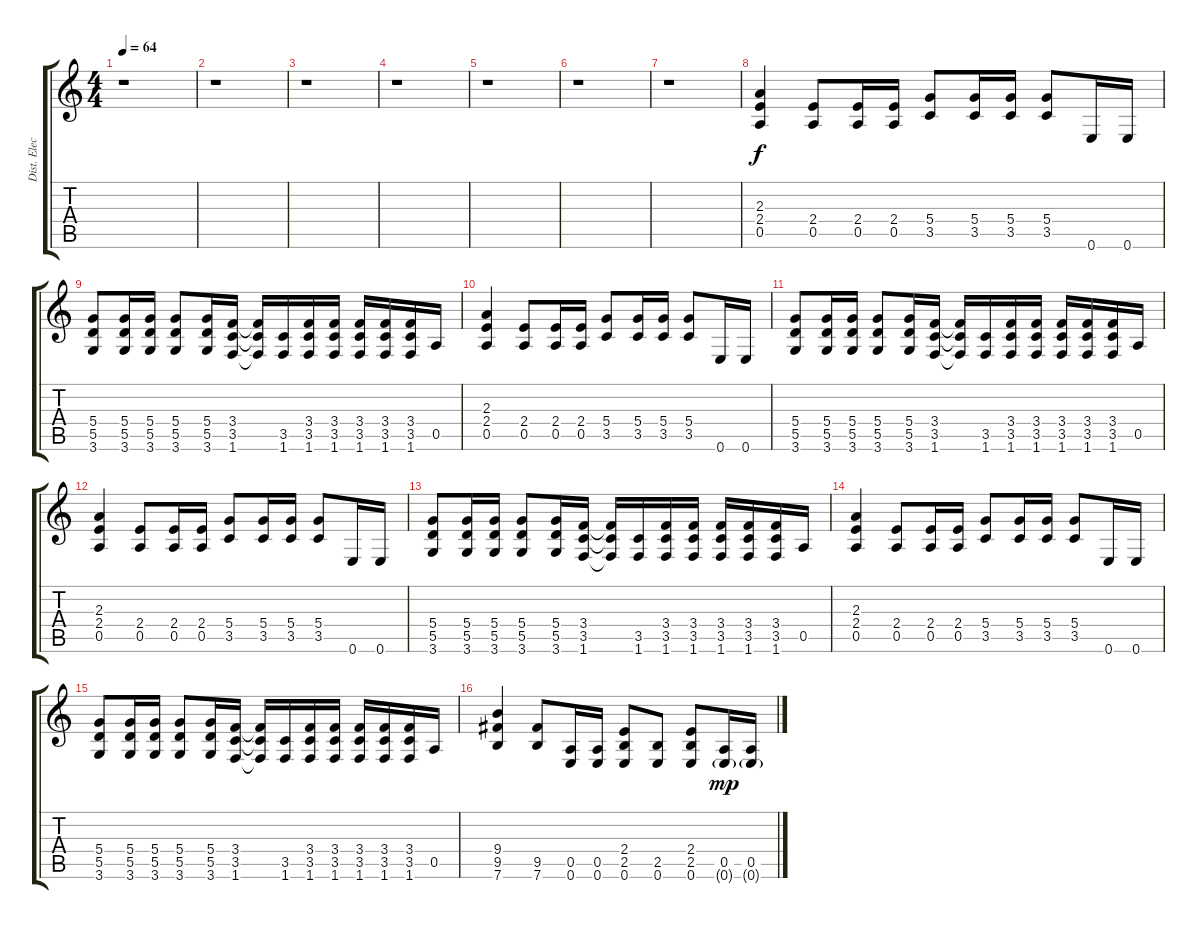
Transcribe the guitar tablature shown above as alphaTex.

\track ("Dist. Elec." "Dist. Elec") {instrument distortionguitar}
\staff {score tabs}
\tuning (E4 B3 G3 D3 A2 E2) {hide}
\ts (4 4)
\tempo 64
\clef g2
\ks c
r.1{dy f} |
r.1 |
r.1 |
r.1 |
r.1 |
r.1 |
r.1 |
(2.3 2.4 0.5).4 (2.4 0.5).8 (2.4 0.5).16 (2.4 0.5).16 (5.4 3.5).8 (5.4 3.5).16 (5.4 3.5).16 (5.4 3.5).8 0.6.16 0.6.16 |
(5.4 5.5 3.6).8 (5.4 5.5 3.6).16 (5.4 5.5 3.6).16 (5.4 5.5 3.6).8 (5.4 5.5 3.6).16 (3.4 3.5 1.6).16 (3.4{t} 3.5{t} 1.6{t}).16 (3.5 1.6).16 (3.4 3.5 1.6).16 (3.4 3.5 1.6).16 (3.4 3.5 1.6).16 (3.4 3.5 1.6).16 (3.4 3.5 1.6).16 0.5.16 |
(2.3 2.4 0.5).4 (2.4 0.5).8 (2.4 0.5).16 (2.4 0.5).16 (5.4 3.5).8 (5.4 3.5).16 (5.4 3.5).16 (5.4 3.5).8 0.6.16 0.6.16 |
(5.4 5.5 3.6).8 (5.4 5.5 3.6).16 (5.4 5.5 3.6).16 (5.4 5.5 3.6).8 (5.4 5.5 3.6).16 (3.4 3.5 1.6).16 (3.4{t} 3.5{t} 1.6{t}).16 (3.5 1.6).16 (3.4 3.5 1.6).16 (3.4 3.5 1.6).16 (3.4 3.5 1.6).16 (3.4 3.5 1.6).16 (3.4 3.5 1.6).16 0.5.16 |
(2.3 2.4 0.5).4 (2.4 0.5).8 (2.4 0.5).16 (2.4 0.5).16 (5.4 3.5).8 (5.4 3.5).16 (5.4 3.5).16 (5.4 3.5).8 0.6.16 0.6.16 |
(5.4 5.5 3.6).8 (5.4 5.5 3.6).16 (5.4 5.5 3.6).16 (5.4 5.5 3.6).8 (5.4 5.5 3.6).16 (3.4 3.5 1.6).16 (3.4{t} 3.5{t} 1.6{t}).16 (3.5 1.6).16 (3.4 3.5 1.6).16 (3.4 3.5 1.6).16 (3.4 3.5 1.6).16 (3.4 3.5 1.6).16 (3.4 3.5 1.6).16 0.5.16 |
(2.3 2.4 0.5).4 (2.4 0.5).8 (2.4 0.5).16 (2.4 0.5).16 (5.4 3.5).8 (5.4 3.5).16 (5.4 3.5).16 (5.4 3.5).8 0.6.16 0.6.16 |
(5.4 5.5 3.6).8 (5.4 5.5 3.6).16 (5.4 5.5 3.6).16 (5.4 5.5 3.6).8 (5.4 5.5 3.6).16 (3.4 3.5 1.6).16 (3.4{t} 3.5{t} 1.6{t}).16 (3.5 1.6).16 (3.4 3.5 1.6).16 (3.4 3.5 1.6).16 (3.4 3.5 1.6).16 (3.4 3.5 1.6).16 (3.4 3.5 1.6).16 0.5.16 |
(9.4 9.5 7.6).4 (9.5 7.6).8 (0.5 0.6).16 (0.5 0.6).16 (2.4 2.5 0.6).8 (2.5 0.6).8 (2.4 2.5 0.6).8 (0.5 0.6{g}).16{dy mp} (0.5 0.6{g}).16
